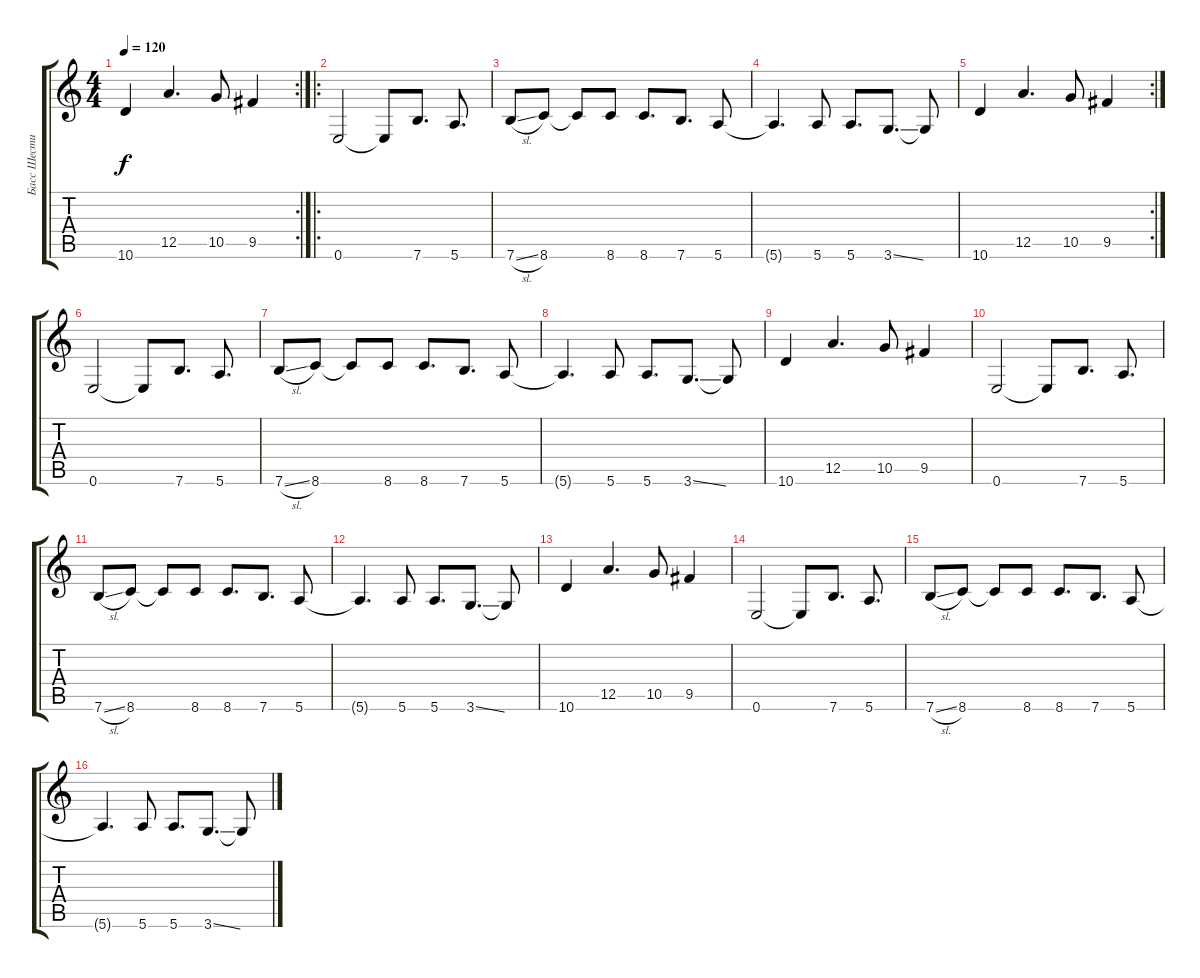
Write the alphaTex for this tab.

\track ("Басс Шестиструнка" "Басс Шести") {instrument acousticguitarsteel}
\staff {score tabs}
\tuning (E4 B3 G3 D3 A2 E2) {hide}
\rc 2
\ts (4 4)
\tempo 120
\clef g2
\ks c
10.6.4{dy f} 12.5.4{d} 10.5.8 9.5.4 |
\ro
0.6.2 0.6{t}.8 7.6.8{d} 5.6.8{d} |
7.6{sl}.8 8.6.8 8.6{t}.8 8.6.8 8.6.8{d} 7.6.8{d} 5.6.8 |
5.6{t}.4{d} 5.6.8 5.6.8{d} 3.6{ss}.8{d} 3.6{t}.8 |
\rc 2
10.6.4 12.5.4{d} 10.5.8 9.5.4 |
0.6.2 0.6{t}.8 7.6.8{d} 5.6.8{d} |
7.6{sl}.8 8.6.8 8.6{t}.8 8.6.8 8.6.8{d} 7.6.8{d} 5.6.8 |
5.6{t}.4{d} 5.6.8 5.6.8{d} 3.6{ss}.8{d} 3.6{t}.8 |
10.6.4 12.5.4{d} 10.5.8 9.5.4 |
0.6.2 0.6{t}.8 7.6.8{d} 5.6.8{d} |
7.6{sl}.8 8.6.8 8.6{t}.8 8.6.8 8.6.8{d} 7.6.8{d} 5.6.8 |
5.6{t}.4{d} 5.6.8 5.6.8{d} 3.6{ss}.8{d} 3.6{t}.8 |
10.6.4 12.5.4{d} 10.5.8 9.5.4 |
0.6.2 0.6{t}.8 7.6.8{d} 5.6.8{d} |
7.6{sl}.8 8.6.8 8.6{t}.8 8.6.8 8.6.8{d} 7.6.8{d} 5.6.8 |
5.6{t}.4{d} 5.6.8 5.6.8{d} 3.6{ss}.8{d} 3.6{t}.8
